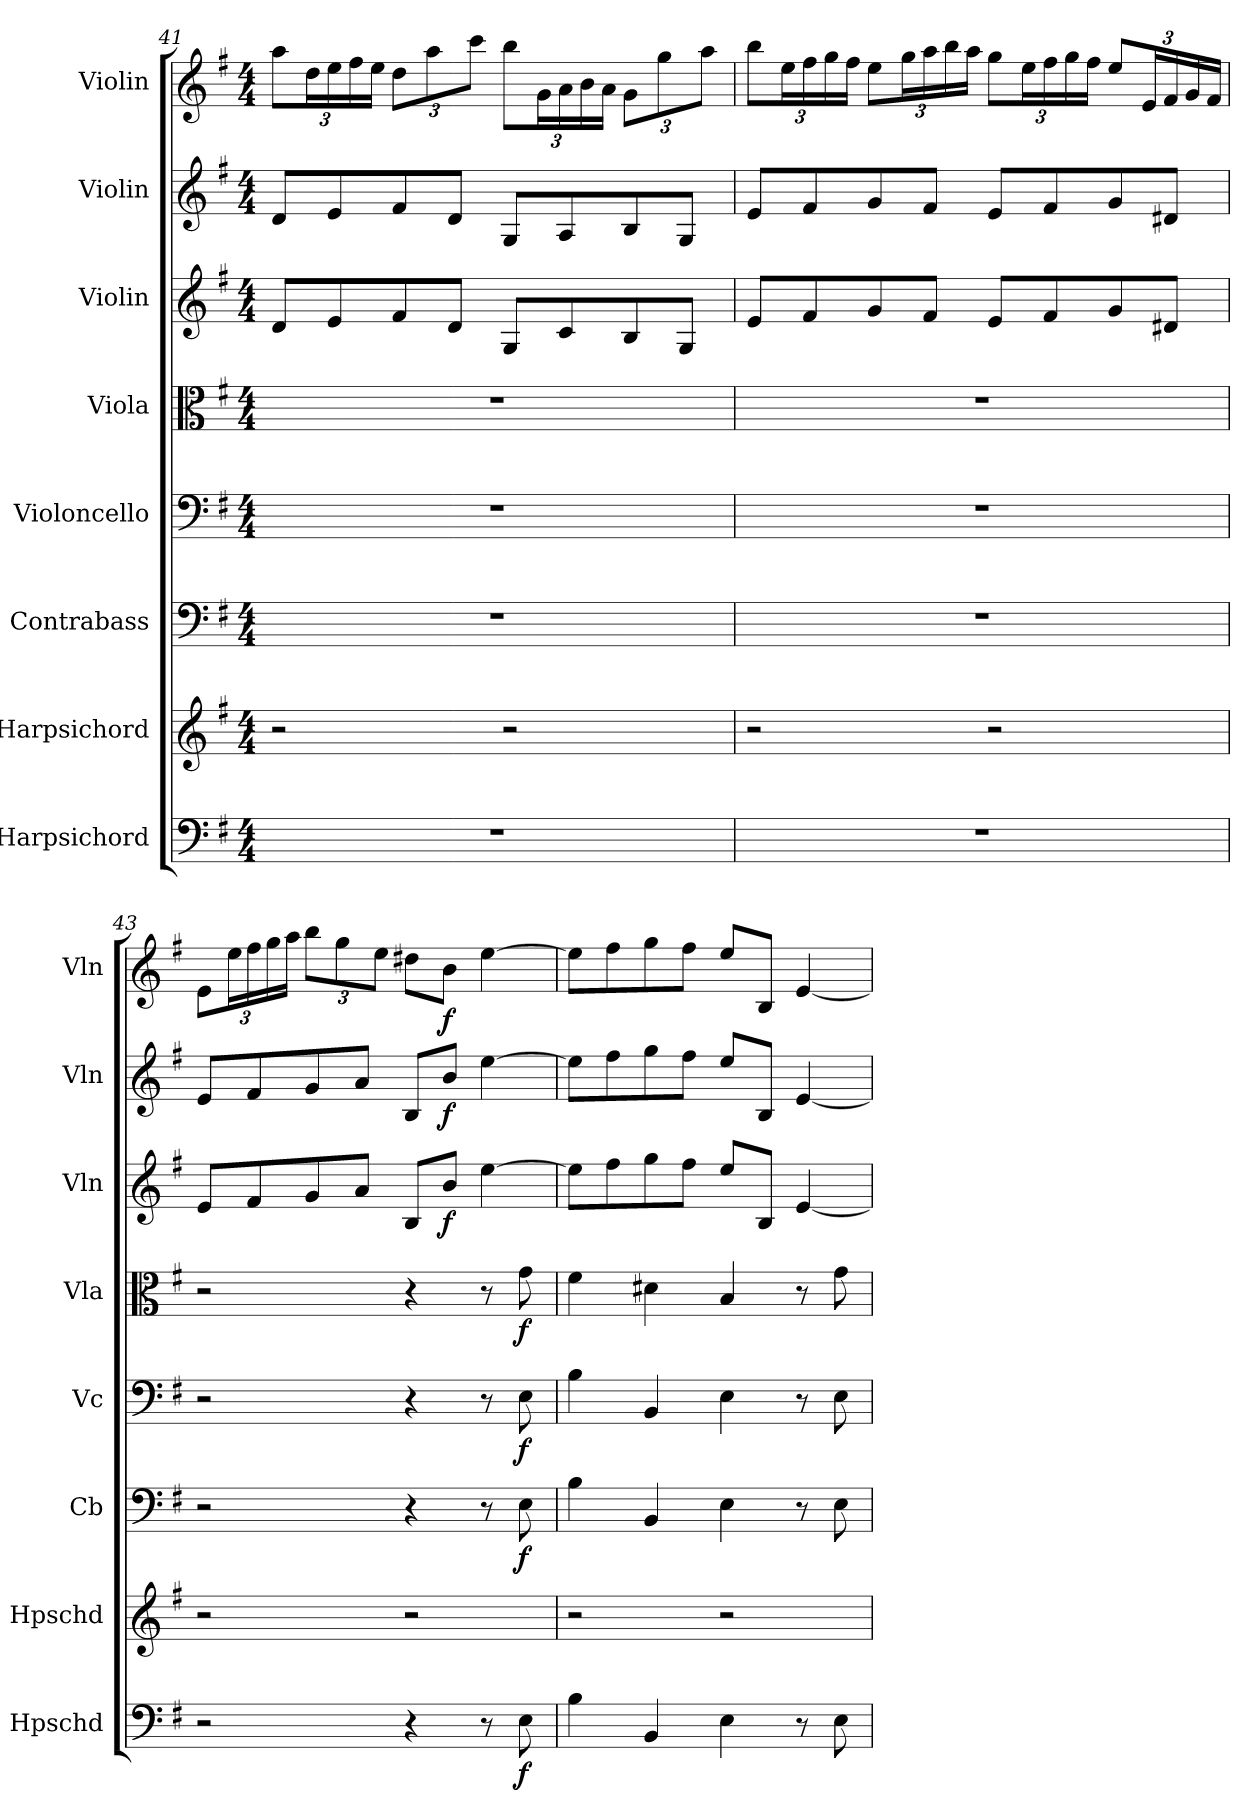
**kern	**dynam	**kern	**kern	**dynam	**kern	**dynam	**kern	**dynam	**kern	**dynam	**kern	**dynam	**kern	**dynam
*part8	*part8	*part7	*part6	*part6	*part5	*part5	*part4	*part4	*part3	*part3	*part2	*part2	*part1	*part1
*staff8	*staff8	*staff7	*staff6	*staff6	*staff5	*staff5	*staff4	*staff4	*staff3	*staff3	*staff2	*staff2	*staff1	*staff1
*I"Harpsichord	*	*I"Harpsichord	*I"Contrabass	*	*I"Violoncello	*	*I"Viola	*	*I"Violin	*	*I"Violin	*	*I"Violin	*
*I'Hpschd	*	*I'Hpschd	*I'Cb	*	*I'Vc	*	*I'Vla	*	*I'Vln	*	*I'Vln	*	*I'Vln	*
*clefF4	*	*clefG2	*clefF4	*	*clefF4	*	*clefC3	*	*clefG2	*	*clefG2	*	*clefG2	*
*k[f#]	*	*k[f#]	*k[f#]	*	*k[f#]	*	*k[f#]	*	*k[f#]	*	*k[f#]	*	*k[f#]	*
*M4/4	*	*M4/4	*M4/4	*	*M4/4	*	*M4/4	*	*M4/4	*	*M4/4	*	*M4/4	*
=41	=41	=41	=41	=41	=41	=41	=41	=41	=41	=41	=41	=41	=41	=41
1r	.	2r	1r	.	1r	.	1r	.	8d/L	.	8d/L	.	12aa\L	.
.	.	.	.	.	.	.	.	.	.	.	.	.	24dd\L	.
.	.	.	.	.	.	.	.	.	8e/	.	8e/	.	24ee\	.
.	.	.	.	.	.	.	.	.	.	.	.	.	24ff#\	.
.	.	.	.	.	.	.	.	.	.	.	.	.	24ee\JJ	.
.	.	.	.	.	.	.	.	.	8f#/	.	8f#/	.	12dd\L	.
.	.	.	.	.	.	.	.	.	.	.	.	.	12aa\	.
.	.	.	.	.	.	.	.	.	8d/J	.	8d/J	.	.	.
.	.	.	.	.	.	.	.	.	.	.	.	.	12ccc\J	.
.	.	2r	.	.	.	.	.	.	8G/L	.	8G/L	.	12bb\L	.
.	.	.	.	.	.	.	.	.	.	.	.	.	24g\L	.
.	.	.	.	.	.	.	.	.	8c/	.	8A/	.	24a\	.
.	.	.	.	.	.	.	.	.	.	.	.	.	24b\	.
.	.	.	.	.	.	.	.	.	.	.	.	.	24a\JJ	.
.	.	.	.	.	.	.	.	.	8B/	.	8B/	.	12g\L	.
.	.	.	.	.	.	.	.	.	.	.	.	.	12gg\	.
.	.	.	.	.	.	.	.	.	8G/J	.	8G/J	.	.	.
.	.	.	.	.	.	.	.	.	.	.	.	.	12aa\J	.
=42	=42	=42	=42	=42	=42	=42	=42	=42	=42	=42	=42	=42	=42	=42
1r	.	2r	1r	.	1r	.	1r	.	8e/L	.	8e/L	.	12bb\L	.
.	.	.	.	.	.	.	.	.	.	.	.	.	24ee\L	.
.	.	.	.	.	.	.	.	.	8f#/	.	8f#/	.	24ff#\	.
.	.	.	.	.	.	.	.	.	.	.	.	.	24gg\	.
.	.	.	.	.	.	.	.	.	.	.	.	.	24ff#\JJ	.
.	.	.	.	.	.	.	.	.	8g/	.	8g/	.	12ee\L	.
.	.	.	.	.	.	.	.	.	.	.	.	.	24gg\L	.
.	.	.	.	.	.	.	.	.	8f#/J	.	8f#/J	.	24aa\	.
.	.	.	.	.	.	.	.	.	.	.	.	.	24bb\	.
.	.	.	.	.	.	.	.	.	.	.	.	.	24aa\JJ	.
.	.	2r	.	.	.	.	.	.	8e/L	.	8e/L	.	12gg\L	.
.	.	.	.	.	.	.	.	.	.	.	.	.	24ee\L	.
.	.	.	.	.	.	.	.	.	8f#/	.	8f#/	.	24ff#\	.
.	.	.	.	.	.	.	.	.	.	.	.	.	24gg\	.
.	.	.	.	.	.	.	.	.	.	.	.	.	24ff#\JJ	.
.	.	.	.	.	.	.	.	.	8g/	.	8g/	.	12ee/L	.
.	.	.	.	.	.	.	.	.	.	.	.	.	24e/L	.
.	.	.	.	.	.	.	.	.	8d#X/J	.	8d#X/J	.	24f#/	.
.	.	.	.	.	.	.	.	.	.	.	.	.	24g/	.
.	.	.	.	.	.	.	.	.	.	.	.	.	24f#/JJ	.
=43	=43	=43	=43	=43	=43	=43	=43	=43	=43	=43	=43	=43	=43	=43
2r	.	2r	2r	.	2r	.	2r	.	8e/L	.	8e/L	.	12e\L	.
.	.	.	.	.	.	.	.	.	.	.	.	.	24ee\L	.
.	.	.	.	.	.	.	.	.	8f#/	.	8f#/	.	24ff#\	.
.	.	.	.	.	.	.	.	.	.	.	.	.	24gg\	.
.	.	.	.	.	.	.	.	.	.	.	.	.	24aa\JJ	.
.	.	.	.	.	.	.	.	.	8g/	.	8g/	.	12bb\L	.
.	.	.	.	.	.	.	.	.	.	.	.	.	12gg\	.
.	.	.	.	.	.	.	.	.	8a/J	.	8a/J	.	.	.
.	.	.	.	.	.	.	.	.	.	.	.	.	12ee\J	.
4r	.	2r	4r	.	4r	.	4r	.	8B/L	.	8B/L	.	8dd#X\L	.
.	.	.	.	.	.	.	.	.	8b/J	f	8b/J	f	8b\J	f
8r	.	.	8r	.	8r	.	8r	.	[4ee\	.	[4ee\	.	[4ee\	.
8E\	f	.	8E\	f	8E\	f	8g\	f	.	.	.	.	.	.
=44	=44	=44	=44	=44	=44	=44	=44	=44	=44	=44	=44	=44	=44	=44
4B\	.	2r	4B\	.	4B\	.	4f#\	.	8ee\L]	.	8ee\L]	.	8ee\L]	.
.	.	.	.	.	.	.	.	.	8ff#\	.	8ff#\	.	8ff#\	.
4BB/	.	.	4BB/	.	4BB/	.	4d#X\	.	8gg\	.	8gg\	.	8gg\	.
.	.	.	.	.	.	.	.	.	8ff#\J	.	8ff#\J	.	8ff#\J	.
4E\	.	2r	4E\	.	4E\	.	4B/	.	8ee/L	.	8ee/L	.	8ee/L	.
.	.	.	.	.	.	.	.	.	8B/J	.	8B/J	.	8B/J	.
8r	.	.	8r	.	8r	.	8r	.	[4e/	.	[4e/	.	[4e/	.
8E\	.	.	8E\	.	8E\	.	8g\	.	.	.	.	.	.	.
=	=	=	=	=	=	=	=	=	=	=	=	=	=	=
*-	*-	*-	*-	*-	*-	*-	*-	*-	*-	*-	*-	*-	*-	*-
